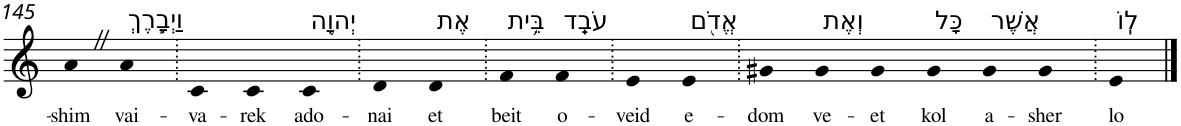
**kern	**text
*part1	*part1
*staff1	*staff1
*I"Piano	*
*I'Pno	*
!!LO:PB:g=z
*clefG2	*
*k[]	*
=145	=145
!	!LO:LY:b
4aZ	-shim
!LO:TX:a:t=וַיְבָ֧רֶךְ	!
!	!LO:LY:b
4a	vai-
=146.	=146.
!	!LO:LY:b
4c	-va-
!	!LO:LY:b
4c	-rek
!LO:TX:a:t=יְהוָ֛ה	!
!	!LO:LY:b
4c	ado-
=147.	=147.
!	!LO:LY:b
4d	-nai
!LO:TX:a:t=אֶת	!
!	!LO:LY:b
4d	et
=148.	=148.
!LO:TX:a:t=בֵּ֥ית	!
!	!LO:LY:b
4f	beit
!LO:TX:a:t=עֹבֵֽד	!
!	!LO:LY:b
4f	o-
=149.	=149.
!	!LO:LY:b
4e	-veid
!LO:TX:a:t=אֱדֹ֖ם	!
!	!LO:LY:b
4e	e-
=150.	=150.
!	!LO:LY:b
4g#X	-dom
!LO:TX:a:t=וְאֶת	!
!	!LO:LY:b
4g#	ve-
!	!LO:LY:b
4g#	-et
!LO:TX:a:t=כָּל	!
!	!LO:LY:b
4g#	kol
!LO:TX:a:t=אֲשֶׁר	!
!	!LO:LY:b
4g#	a-
!	!LO:LY:b
4g#	-sher
=151.	=151.
!LO:TX:a:t=לֽוֹ	!
!	!LO:LY:b
4e	lo
==	==
*-	*-
